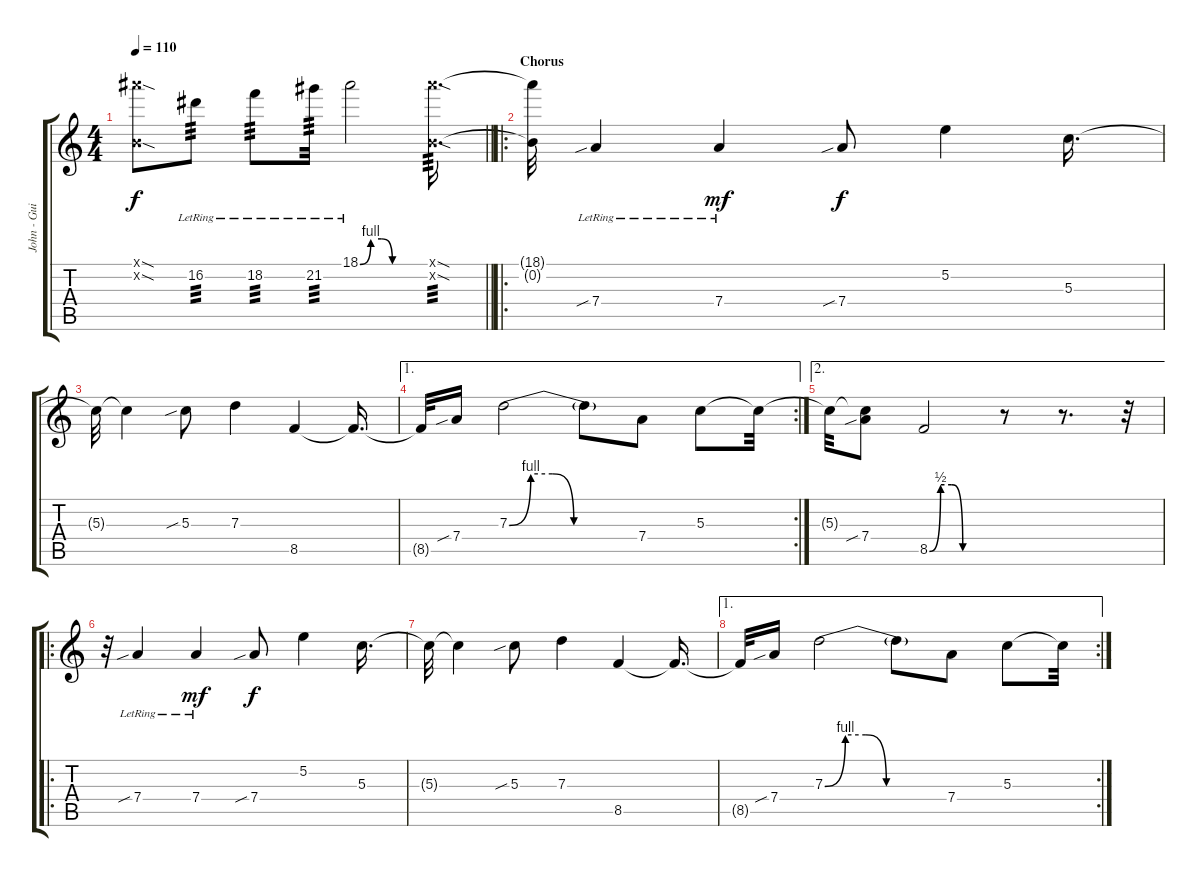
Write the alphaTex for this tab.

\track ("John - Guitar 1" "John - Gui") {instrument overdrivenguitar}
\staff {score tabs}
\tuning (E4 B3 G3 D3 A2 E2) {hide}
\ts (4 4)
\tempo 110
\clef g2
\barLineRight lightlight
\ks c
(18.1{sod x} 0.2{sod x}).8{dy f} 16.2{lr}.8{tp 3} 18.2{lr}.8{tp 3} 21.2{lr}.32{tp 3} 18.1{be (custom 0 0 10 4 20 4 30 0 60 0) lr}.2 (18.1{sod x} 0.2{sod x}).16{d tp 3} |
\ro
\section ("" "Chorus")
(18.1{t} 0.2{t}).32 7.4{sib lr}.4 7.4{lr}.4{dy mf} 7.4{sib}.8{dy f} 5.2.4 5.3.16{d} |
5.3{t}.32 5.3{t}.4 5.3{sib}.8 7.3.4 8.5.4 8.5{t}.16{d} |
\ae 1
\rc 2
8.5{t}.32 7.4{sib}.16 7.3{be (custom 0 0 10 4 20 4 30 0 60 0)}.2 7.3{t}.8 7.4.8 5.3.8 5.3{t}.32 |
\ae 2
5.3{t}.32 (5.3{t} 7.4{sib}).8 8.5{be (custom 0 0 10 2 20 2 30 0 60 0)}.2 r.8 r.8{d} r.32 |
\ro
r.32 7.4{sib lr}.4 7.4{lr}.4{dy mf} 7.4{sib}.8{dy f} 5.2.4 5.3.16{d} |
5.3{t}.32 5.3{t}.4 5.3{sib}.8 7.3.4 8.5.4 8.5{t}.16{d} |
\ae 1
\rc 2
8.5{t}.32 7.4{sib}.16 7.3{be (custom 0 0 10 4 20 4 30 0 60 0)}.2 7.3{t}.8 7.4.8 5.3.8 5.3{t}.32
